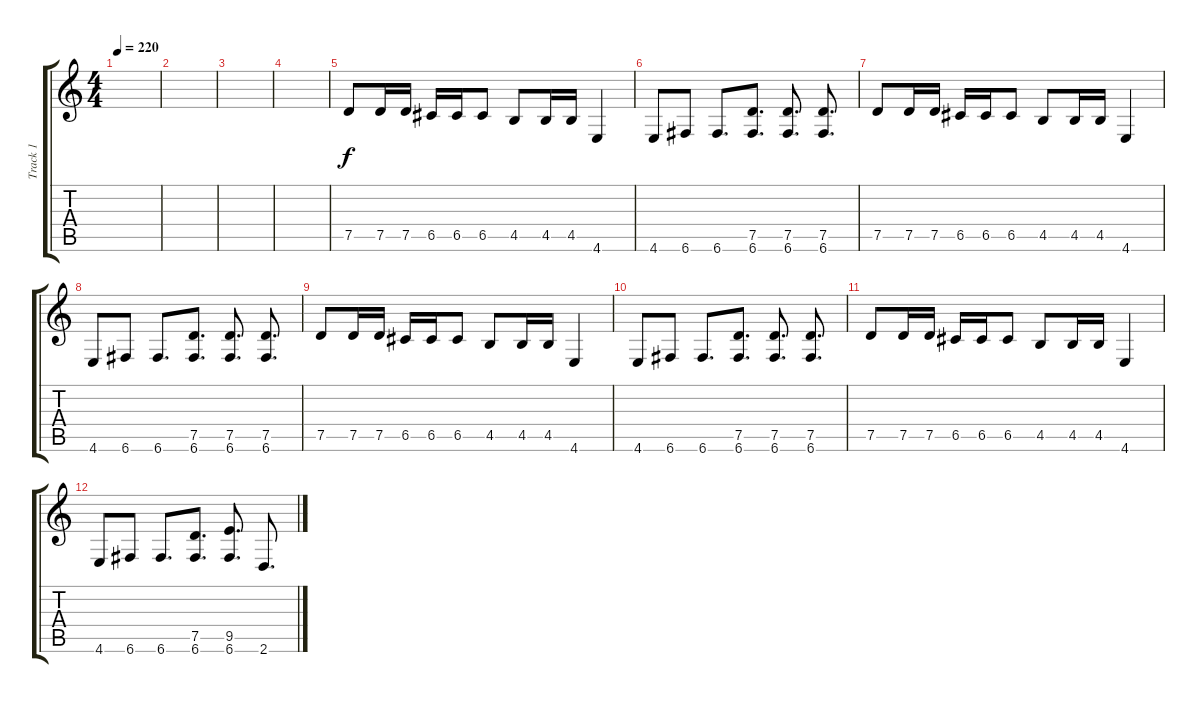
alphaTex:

\track ("Track 1" "Track 1") {instrument distortionguitar}
\staff {score tabs}
\tuning (D4 A3 F3 C3 G2 C2) {hide}
\ts (4 4)
\tempo 220
\clef g2
\ks c
|
|
|
|
7.5.8 7.5.16 7.5.16 6.5.16 6.5.16 6.5.8 4.5.8 4.5.16 4.5.16 4.6.4 |
4.6.8 6.6.8 6.6.8{d} (7.5 6.6).8{d} (7.5 6.6).8{d} (7.5 6.6).8{d} |
7.5.8 7.5.16 7.5.16 6.5.16 6.5.16 6.5.8 4.5.8 4.5.16 4.5.16 4.6.4 |
4.6.8 6.6.8 6.6.8{d} (7.5 6.6).8{d} (7.5 6.6).8{d} (7.5 6.6).8{d} |
7.5.8 7.5.16 7.5.16 6.5.16 6.5.16 6.5.8 4.5.8 4.5.16 4.5.16 4.6.4 |
4.6.8 6.6.8 6.6.8{d} (7.5 6.6).8{d} (7.5 6.6).8{d} (7.5 6.6).8{d} |
7.5.8 7.5.16 7.5.16 6.5.16 6.5.16 6.5.8 4.5.8 4.5.16 4.5.16 4.6.4 |
4.6.8 6.6.8 6.6.8{d} (7.5 6.6).8{d} (9.5 6.6).8{d} 2.6.8{d}
